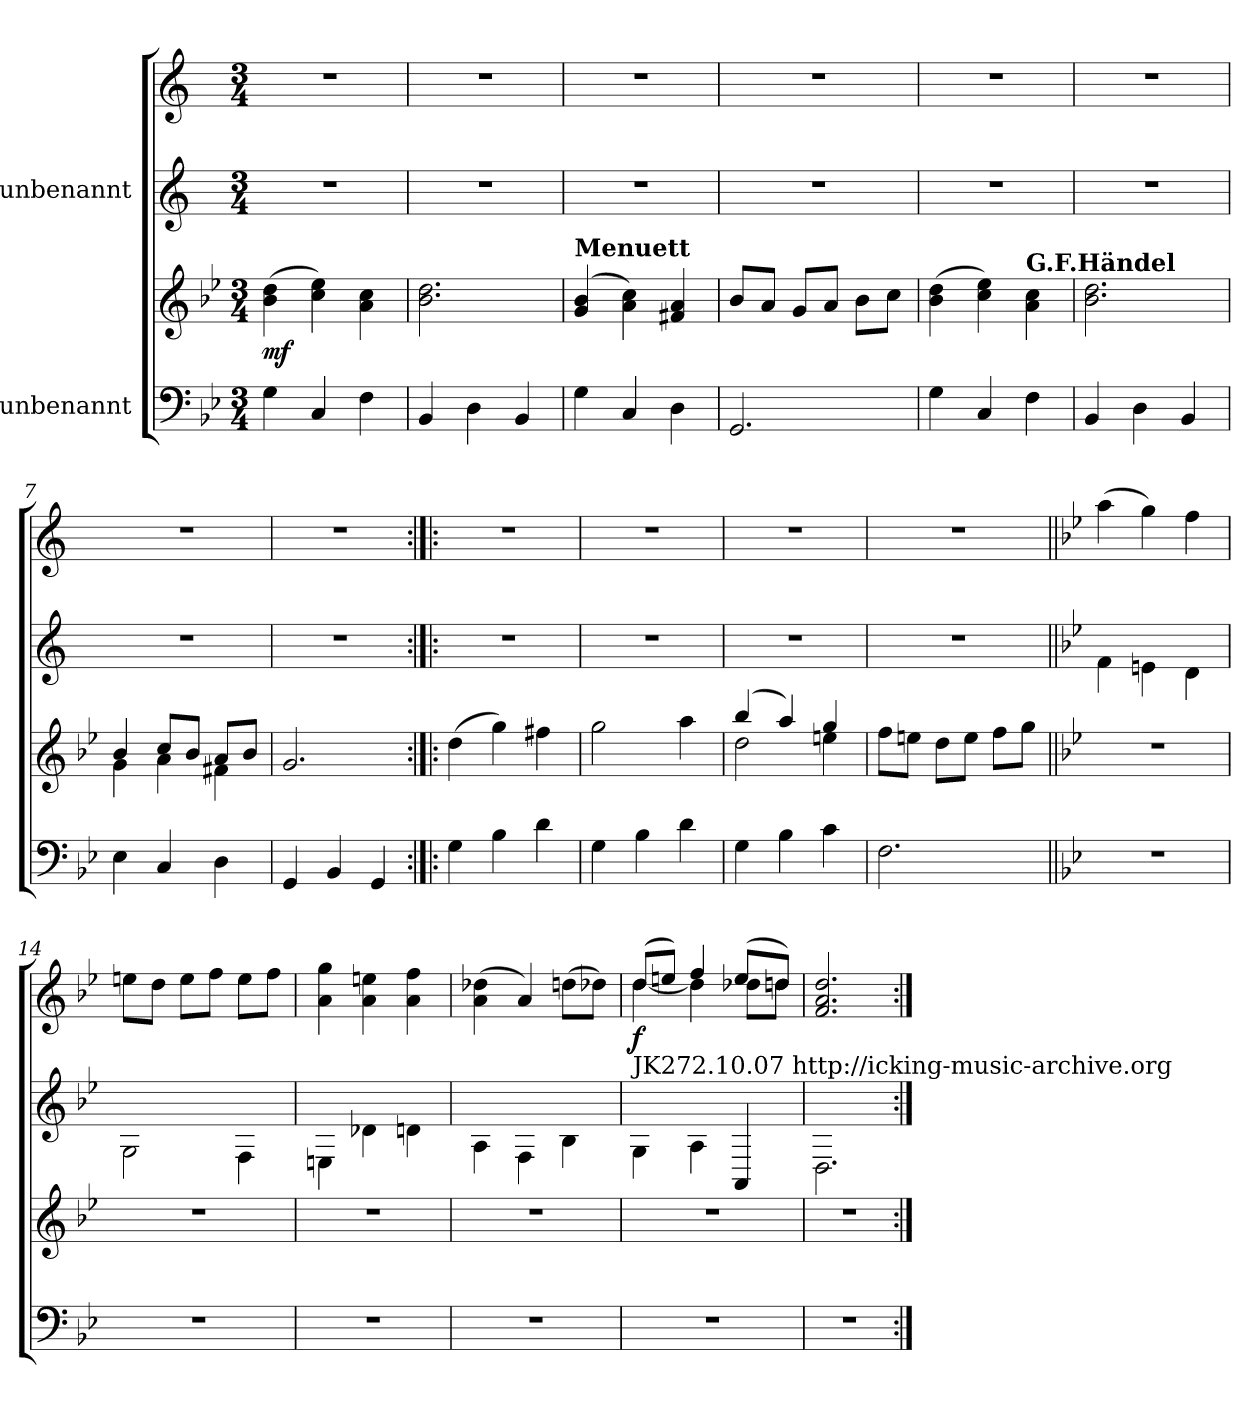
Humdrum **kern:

**kern	**kern	**dynam	**kern	**kern	**dynam
*part2	*part2	*part2	*part1	*part1	*part1
*staff4	*staff3	*staff3/4	*staff2	*staff1	*staff1/2
*I"unbenannt	*	*	*I"unbenannt	*	*
*clefF4	*clefG2	*	*clefG2	*clefG2	*
*k[b-e-]	*k[b-e-]	*	*k[]	*k[]	*
*M3/4	*M3/4	*	*M3/4	*M3/4	*
=1	=1	=1	=1	=1	=1
!	!	!LO:DY:b	!	!	!
4G\	(4b-\ 4dd\	mf	2.r	2.r	.
4C/	4cc\ 4ee-\)	.	.	.	.
4F\	4a\ 4cc\	.	.	.	.
=2	=2	=2	=2	=2	=2
4BB-/	2.b-\ 2.dd\	.	2.r	2.r	.
4D\	.	.	.	.	.
4BB-/	.	.	.	.	.
=3	=3	=3	=3	=3	=3
!	!LO:TX:a:B:t=Menuett	!	!	!	!
4G\	(4g/ 4b-/	.	2.r	2.r	.
4C/	4a\ 4cc\)	.	.	.	.
4D\	4f#X/ 4a/	.	.	.	.
!!LO:LB:g=z
=4	=4	=4	=4	=4	=4
2.GG/	8b-/L	.	2.r	2.r	.
.	8a/J	.	.	.	.
.	8g/L	.	.	.	.
.	8a/J	.	.	.	.
.	8b-\L	.	.	.	.
.	8cc\J	.	.	.	.
=5	=5	=5	=5	=5	=5
4G\	(4b-\ 4dd\	.	2.r	2.r	.
4C/	4cc\ 4ee-\)	.	.	.	.
!	!LO:TX:a:B:t=G.F.Händel	!	!	!	!
4F\	4a\ 4cc\	.	.	.	.
=6	=6	=6	=6	=6	=6
4BB-/	2.b-\ 2.dd\	.	2.r	2.r	.
4D\	.	.	.	.	.
4BB-/	.	.	.	.	.
!!LO:LB:g=z
=7	=7	=7	=7	=7	=7
*	*^	*	*	*	*
4E-\	4b-/	4g\	.	2.r	2.r	.
4C/	8cc/L	4a\	.	.	.	.
.	8b-/J	.	.	.	.	.
4D\	8a/L	4f#X\	.	.	.	.
.	8b-/J	.	.	.	.	.
*	*v	*v	*	*	*	*
=8	=8	=8	=8	=8	=8
4GG>/	2.g>/	.	2.r	2.r	.
4BB-/	.	.	.	.	.
4GG/	.	.	.	.	.
=9:|!|:	=9:|!|:	=9:|!|:	=9:|!|:	=9:|!|:	=9:|!|:
4G\	(4dd\	.	2.r	2.r	.
4B-\	4gg\)	.	.	.	.
4d\	4ff#X\	.	.	.	.
!!LO:LB:g=z
=10	=10	=10	=10	=10	=10
4G\	2gg\	.	2.r	2.r	.
4B-\	.	.	.	.	.
4d\	4aa\	.	.	.	.
=11	=11	=11	=11	=11	=11
*	*^	*	*	*	*
4G\	(4bb-/	2dd\	.	2.r	2.r	.
4B-\	4aa/)	.	.	.	.	.
4c\	4gg/	4een\	.	.	.	.
*	*v	*v	*	*	*	*
=12	=12	=12	=12	=12	=12
2.F\	8ff\L	.	2.r	2.r	.
.	8een\J	.	.	.	.
.	8dd\L	.	.	.	.
.	8ee\J	.	.	.	.
.	8ff\L	.	.	.	.
.	8gg\J	.	.	.	.
!!LO:PB:g=z
=13||	=13||	=13||	=13||	=13||	=13||
*	*	*	*k[b-e-]	*k[b-e-]	*
2.r	2.r	.	4f\	(4aa\	.
.	.	.	4en\	4gg\)	.
.	.	.	4d\	4ff\	.
=14	=14	=14	=14	=14	=14
2.r	2.r	.	2G\	8een\L	.
.	.	.	.	8dd\J	.
.	.	.	.	8ee\L	.
.	.	.	.	8ff\J	.
.	.	.	4F\	8ee\L	.
.	.	.	.	8ff\J	.
=15	=15	=15	=15	=15	=15
2.r	2.r	.	4En\	4a\ 4gg\	.
.	.	.	4d-X\	4a\ 4een\	.
.	.	.	4dn\	4a\ 4ff\	.
!!LO:LB:g=z
=16	=16	=16	=16	=16	=16
2.r	2.r	.	4A\	(4a\ 4dd-X\	.
.	.	.	4F\	4a/)	.
.	.	.	4B-\	(8ddn\L	.
.	.	.	.	8dd-X\J)	.
=17	=17	=17	=17	=17	=17
*	*	*	*	*^	*
!	!	!	!LO:TX:a:t=JK272.10.07 http&colon;//icking-music-archive.org	!	!	!
!	!	!	!	!	!	!LO:DY:b
2.r	2.r	.	4G\	(8dd/L	[4dd\	f
.	.	.	.	8een/J)	.	.
.	.	.	4A\	4ff/	4dd\]	.
.	.	.	4AA/	(8ee/L	8dd-X\L	.
.	.	.	.	8ddn/J)	8dd\J	.
*	*	*	*	*v	*v	*
=18	=18	=18	=18	=18	=18
2.r	2.r	.	2.D\	2.f/ 2.a/ 2.dd/	.
=:|!	=:|!	=:|!	=:|!	=:|!	=:|!
*-	*-	*-	*-	*-	*-
